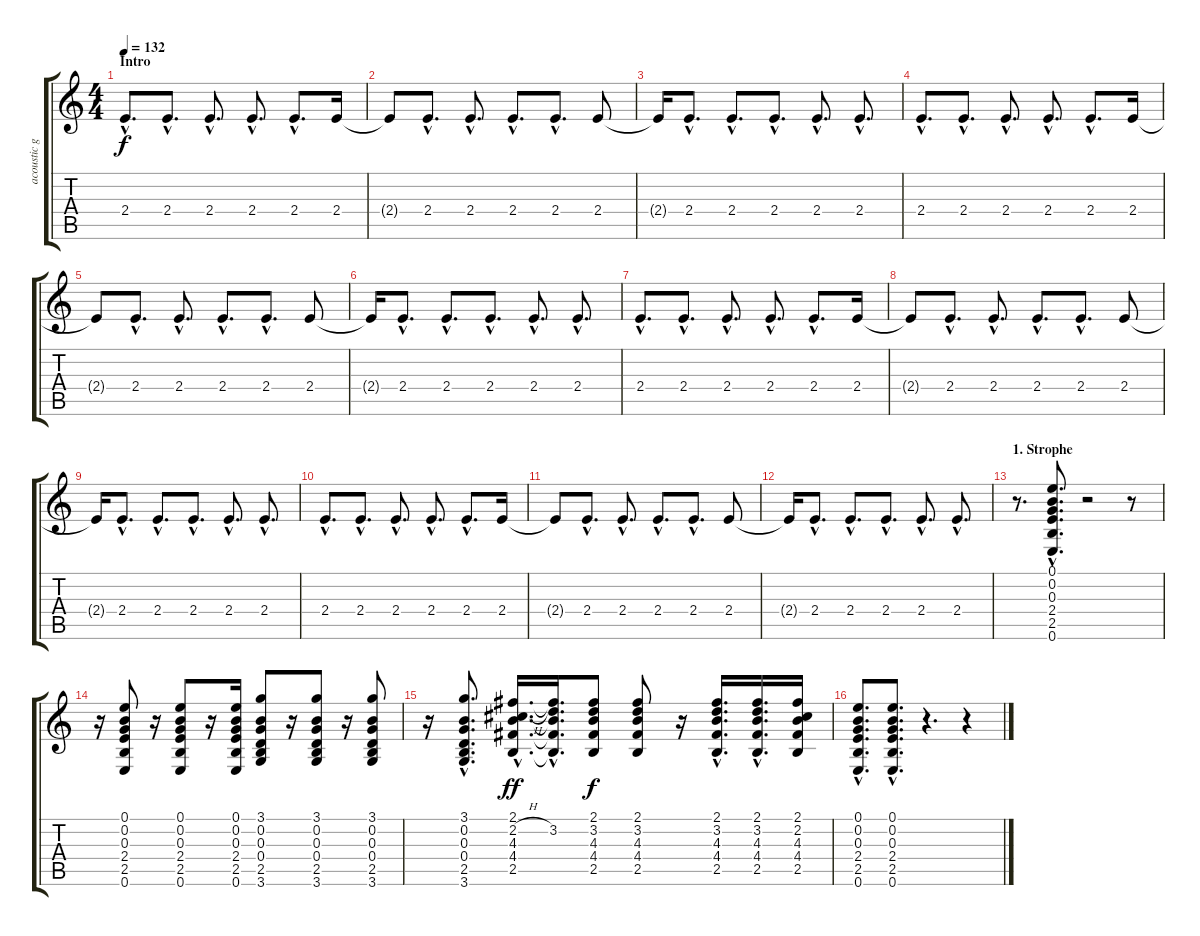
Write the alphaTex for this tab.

\track ("acoustic guitar" "acoustic g") {instrument acousticguitarsteel}
\staff {score tabs}
\tuning (E4 B3 G3 D3 A2 E2) {hide}
\ts (4 4)
\section ("" "Intro")
\tempo 132
\clef g2
\ks c
2.4{hac}.8{d dy f volume 8 instrument electricguitarclean} 2.4{hac}.8{d} 2.4{hac}.8{d} 2.4{hac}.8{d} 2.4{hac}.8{d} 2.4.16 |
2.4{t}.8 2.4{hac}.8{d} 2.4{hac}.8{d} 2.4{hac}.8{d} 2.4{hac}.8{d} 2.4.8 |
2.4{t}.16 2.4{hac}.8{d} 2.4{hac}.8{d} 2.4{hac}.8{d} 2.4{hac}.8{d} 2.4{hac}.8{d} |
2.4{hac}.8{d instrument electricguitarclean} 2.4{hac}.8{d} 2.4{hac}.8{d} 2.4{hac}.8{d} 2.4{hac}.8{d} 2.4.16 |
2.4{t}.8 2.4{hac}.8{d} 2.4{hac}.8{d} 2.4{hac}.8{d} 2.4{hac}.8{d} 2.4.8 |
2.4{t}.16 2.4{hac}.8{d} 2.4{hac}.8{d} 2.4{hac}.8{d} 2.4{hac}.8{d} 2.4{hac}.8{d} |
2.4{hac}.8{d} 2.4{hac}.8{d} 2.4{hac}.8{d} 2.4{hac}.8{d} 2.4{hac}.8{d} 2.4.16 |
2.4{t}.8 2.4{hac}.8{d} 2.4{hac}.8{d} 2.4{hac}.8{d} 2.4{hac}.8{d} 2.4.8 |
2.4{t}.16 2.4{hac}.8{d} 2.4{hac}.8{d} 2.4{hac}.8{d} 2.4{hac}.8{d} 2.4{hac}.8{d} |
2.4{hac}.8{d} 2.4{hac}.8{d} 2.4{hac}.8{d} 2.4{hac}.8{d} 2.4{hac}.8{d} 2.4.16 |
2.4{t}.8 2.4{hac}.8{d} 2.4{hac}.8{d} 2.4{hac}.8{d} 2.4{hac}.8{d} 2.4.8 |
2.4{t}.16 2.4{hac}.8{d} 2.4{hac}.8{d} 2.4{hac}.8{d} 2.4{hac}.8{d} 2.4{hac}.8{d} |
\section ("" "1. Strophe")
r.8{d instrument acousticguitarsteel} (0.1{hac} 0.2{hac} 0.3{hac} 2.4{hac} 2.5{hac} 0.6{hac}).8{d} r.2 r.8 |
r.16 (0.1 0.2 0.3 2.4 2.5 0.6).8 r.16 (0.1 0.2 0.3 2.4 2.5 0.6).8 r.16 (0.1 0.2 0.3 2.4 2.5 0.6).16 (3.1 0.2 0.3 0.4 2.5 3.6).8 r.16 (3.1 0.2 0.3 0.4 2.5 3.6).8 r.16 (3.1 0.2 0.3 0.4 2.5 3.6).8 |
r.16 (3.1{hac} 0.2{hac} 0.3{hac} 0.4{hac} 2.5{hac} 3.6{hac}).8{d} (2.1{hac} 2.2{h hac} 4.3{hac} 4.4{hac} 2.5{hac}).16{d dy ff} (2.1{hac t} 3.2{hac} 4.3{hac t} 4.4{hac t} 2.5{hac t}).16{d} (2.1 3.2 4.3 4.4 2.5).8{dy f} (2.1 3.2 4.3 4.4 2.5).8 r.16 (2.1{hac} 3.2{hac} 4.3{hac} 4.4{hac} 2.5{hac}).16{d} (2.1{hac} 3.2{hac} 4.3{hac} 4.4{hac} 2.5{hac}).16{d} (2.1 2.2 4.3 4.4 2.5).16 |
(0.1{hac} 0.2{hac} 0.3{hac} 2.4{hac} 2.5{hac} 0.6{hac}).8{d} (0.1{hac} 0.2{hac} 0.3{hac} 2.4{hac} 2.5{hac} 0.6{hac}).8{d} r.4{d} r.4
